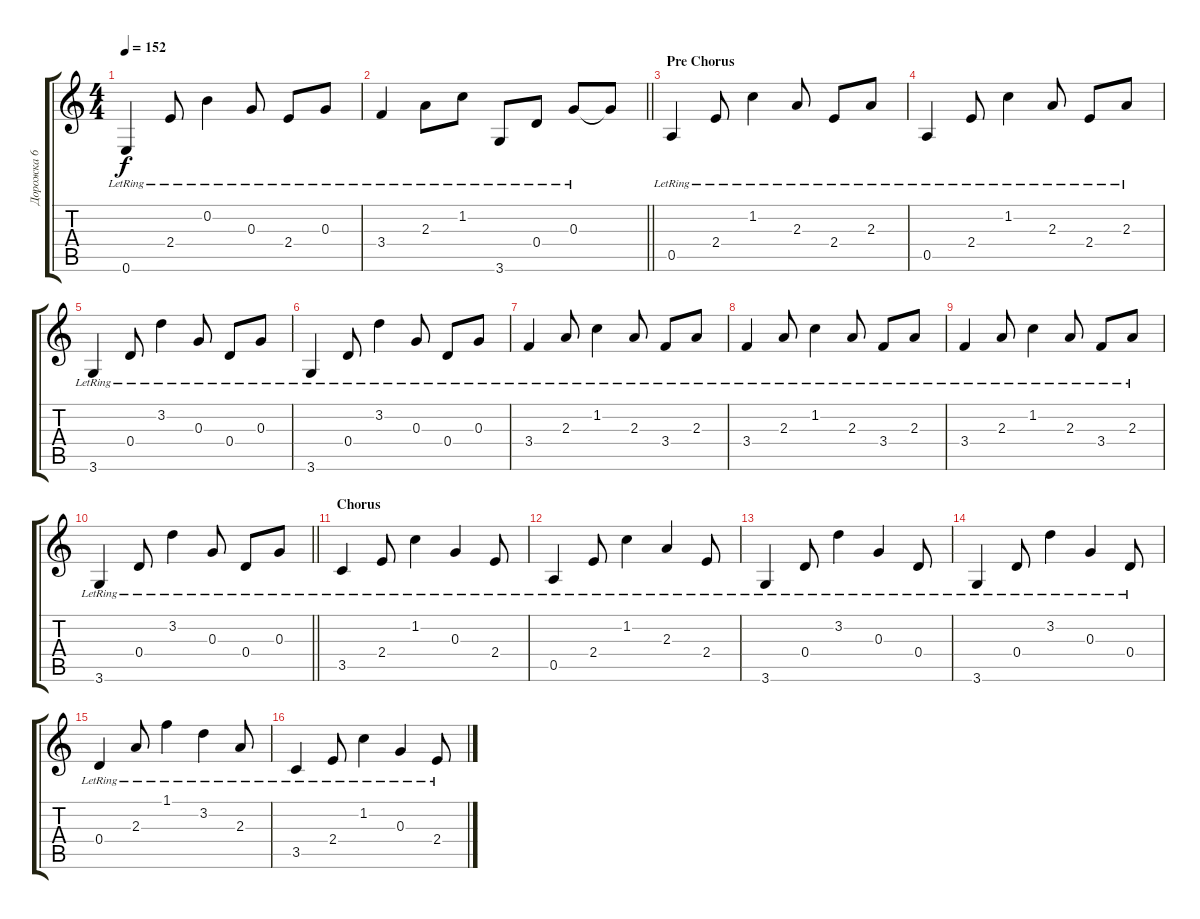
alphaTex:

\track ("Дорожка 6" "Дорожка 6") {instrument distortionguitar}
\staff {score tabs}
\tuning (E4 B3 G3 D3 A2 E2) {hide}
\ts (4 4)
\tempo 152
\clef g2
\ks c
0.6{lr}.4{dy f} 2.4{lr}.8 0.2{lr}.4 0.3{lr}.8 2.4{lr}.8 0.3{lr}.8 |
\barLineRight lightlight
3.4{lr}.4 2.3{lr}.8 1.2{lr}.8 3.6{lr}.8 0.4{lr}.8 0.3{lr}.8 0.3{t}.8 |
\section ("" "Pre Chorus")
0.5{lr}.4 2.4{lr}.8 1.2{lr}.4 2.3{lr}.8 2.4{lr}.8 2.3{lr}.8 |
0.5{lr}.4 2.4{lr}.8 1.2{lr}.4 2.3{lr}.8 2.4{lr}.8 2.3{lr}.8 |
3.6{lr}.4 0.4{lr}.8 3.2{lr}.4 0.3{lr}.8 0.4{lr}.8 0.3{lr}.8 |
3.6{lr}.4 0.4{lr}.8 3.2{lr}.4 0.3{lr}.8 0.4{lr}.8 0.3{lr}.8 |
3.4{lr}.4 2.3{lr}.8 1.2{lr}.4 2.3{lr}.8 3.4{lr}.8 2.3{lr}.8 |
3.4{lr}.4 2.3{lr}.8 1.2{lr}.4 2.3{lr}.8 3.4{lr}.8 2.3{lr}.8 |
3.4{lr}.4 2.3{lr}.8 1.2{lr}.4 2.3{lr}.8 3.4{lr}.8 2.3{lr}.8 |
\barLineRight lightlight
3.6{lr}.4 0.4{lr}.8 3.2{lr}.4 0.3{lr}.8 0.4{lr}.8 0.3{lr}.8 |
\section ("" "Chorus")
3.5{lr}.4 2.4{lr}.8 1.2{lr}.4 0.3{lr}.4 2.4{lr}.8 |
0.5{lr}.4 2.4{lr}.8 1.2{lr}.4 2.3{lr}.4 2.4{lr}.8 |
3.6{lr}.4 0.4{lr}.8 3.2{lr}.4 0.3{lr}.4 0.4{lr}.8 |
3.6{lr}.4 0.4{lr}.8 3.2{lr}.4 0.3{lr}.4 0.4{lr}.8 |
0.4{lr}.4 2.3{lr}.8 1.1{lr}.4 3.2{lr}.4 2.3{lr}.8 |
3.5{lr}.4 2.4{lr}.8 1.2{lr}.4 0.3{lr}.4 2.4{lr}.8
